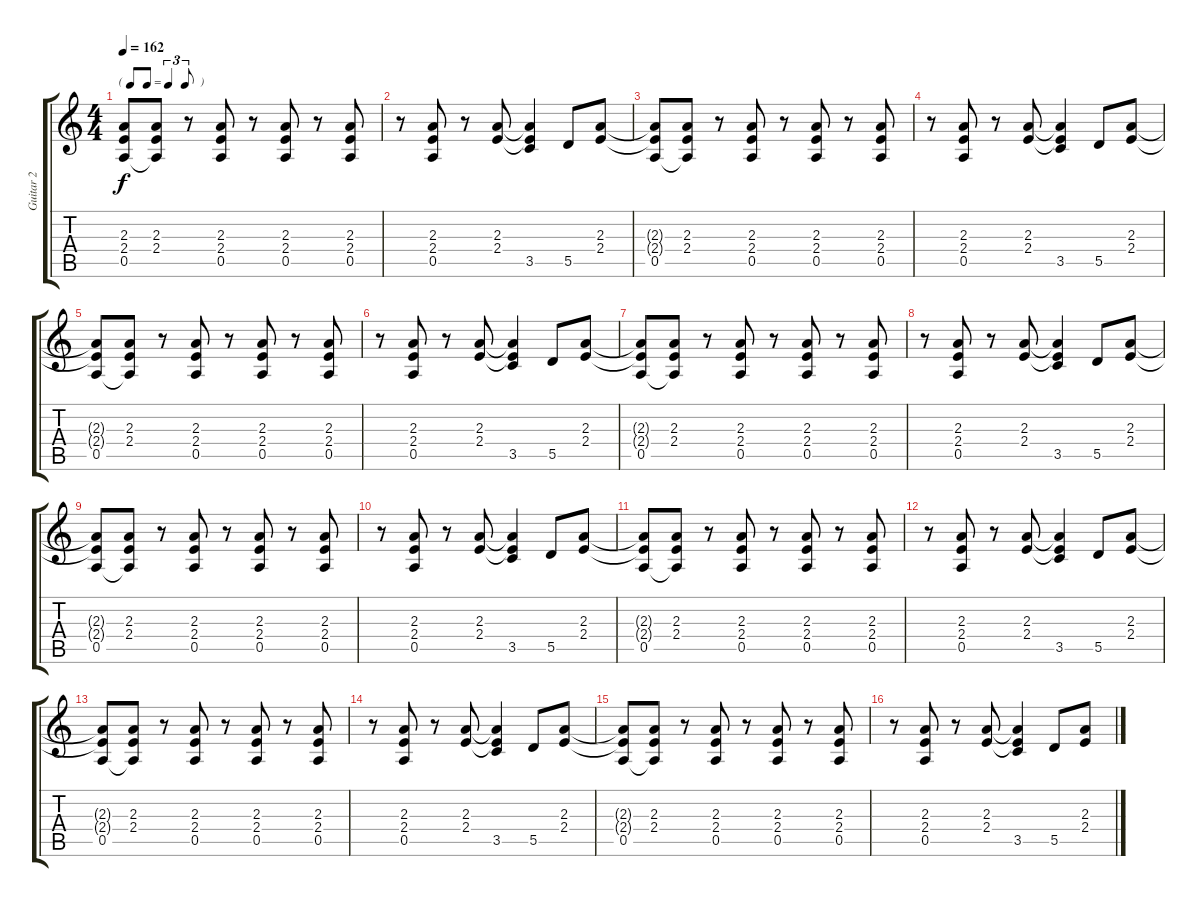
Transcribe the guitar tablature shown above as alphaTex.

\track ("Guitar 2" "Guitar 2") {instrument overdrivenguitar}
\staff {score tabs}
\tuning (E4 B3 G3 D3 A2 E2) {hide}
\ts (4 4)
\tf triplet8th
\tempo 162
\clef g2
\ks c
(2.3{t} 2.4{t} 0.5).8{dy f} (2.3 2.4 0.5{t}).8 r.8 (2.3 2.4 0.5).8 r.8 (2.3 2.4 0.5).8 r.8 (2.3 2.4 0.5).8 |
r.8 (2.3 2.4 0.5).8 r.8 (2.3 2.4).8 (2.3{t} 2.4{t} 3.5).4 5.5.8 (2.3 2.4).8 |
(2.3{t} 2.4{t} 0.5).8 (2.3 2.4 0.5{t}).8 r.8 (2.3 2.4 0.5).8 r.8 (2.3 2.4 0.5).8 r.8 (2.3 2.4 0.5).8 |
r.8 (2.3 2.4 0.5).8 r.8 (2.3 2.4).8 (2.3{t} 2.4{t} 3.5).4 5.5.8 (2.3 2.4).8 |
(2.3{t} 2.4{t} 0.5).8 (2.3 2.4 0.5{t}).8 r.8 (2.3 2.4 0.5).8 r.8 (2.3 2.4 0.5).8 r.8 (2.3 2.4 0.5).8 |
r.8 (2.3 2.4 0.5).8 r.8 (2.3 2.4).8 (2.3{t} 2.4{t} 3.5).4 5.5.8 (2.3 2.4).8 |
(2.3{t} 2.4{t} 0.5).8 (2.3 2.4 0.5{t}).8 r.8 (2.3 2.4 0.5).8 r.8 (2.3 2.4 0.5).8 r.8 (2.3 2.4 0.5).8 |
r.8 (2.3 2.4 0.5).8 r.8 (2.3 2.4).8 (2.3{t} 2.4{t} 3.5).4 5.5.8 (2.3 2.4).8 |
(2.3{t} 2.4{t} 0.5).8 (2.3 2.4 0.5{t}).8 r.8 (2.3 2.4 0.5).8 r.8 (2.3 2.4 0.5).8 r.8 (2.3 2.4 0.5).8 |
r.8 (2.3 2.4 0.5).8 r.8 (2.3 2.4).8 (2.3{t} 2.4{t} 3.5).4 5.5.8 (2.3 2.4).8 |
(2.3{t} 2.4{t} 0.5).8 (2.3 2.4 0.5{t}).8 r.8 (2.3 2.4 0.5).8 r.8 (2.3 2.4 0.5).8 r.8 (2.3 2.4 0.5).8 |
r.8 (2.3 2.4 0.5).8 r.8 (2.3 2.4).8 (2.3{t} 2.4{t} 3.5).4 5.5.8 (2.3 2.4).8 |
(2.3{t} 2.4{t} 0.5).8 (2.3 2.4 0.5{t}).8 r.8 (2.3 2.4 0.5).8 r.8 (2.3 2.4 0.5).8 r.8 (2.3 2.4 0.5).8 |
r.8 (2.3 2.4 0.5).8 r.8 (2.3 2.4).8 (2.3{t} 2.4{t} 3.5).4 5.5.8 (2.3 2.4).8 |
(2.3{t} 2.4{t} 0.5).8 (2.3 2.4 0.5{t}).8 r.8 (2.3 2.4 0.5).8 r.8 (2.3 2.4 0.5).8 r.8 (2.3 2.4 0.5).8 |
r.8 (2.3 2.4 0.5).8 r.8 (2.3 2.4).8 (2.3{t} 2.4{t} 3.5).4 5.5.8 (2.3 2.4).8
